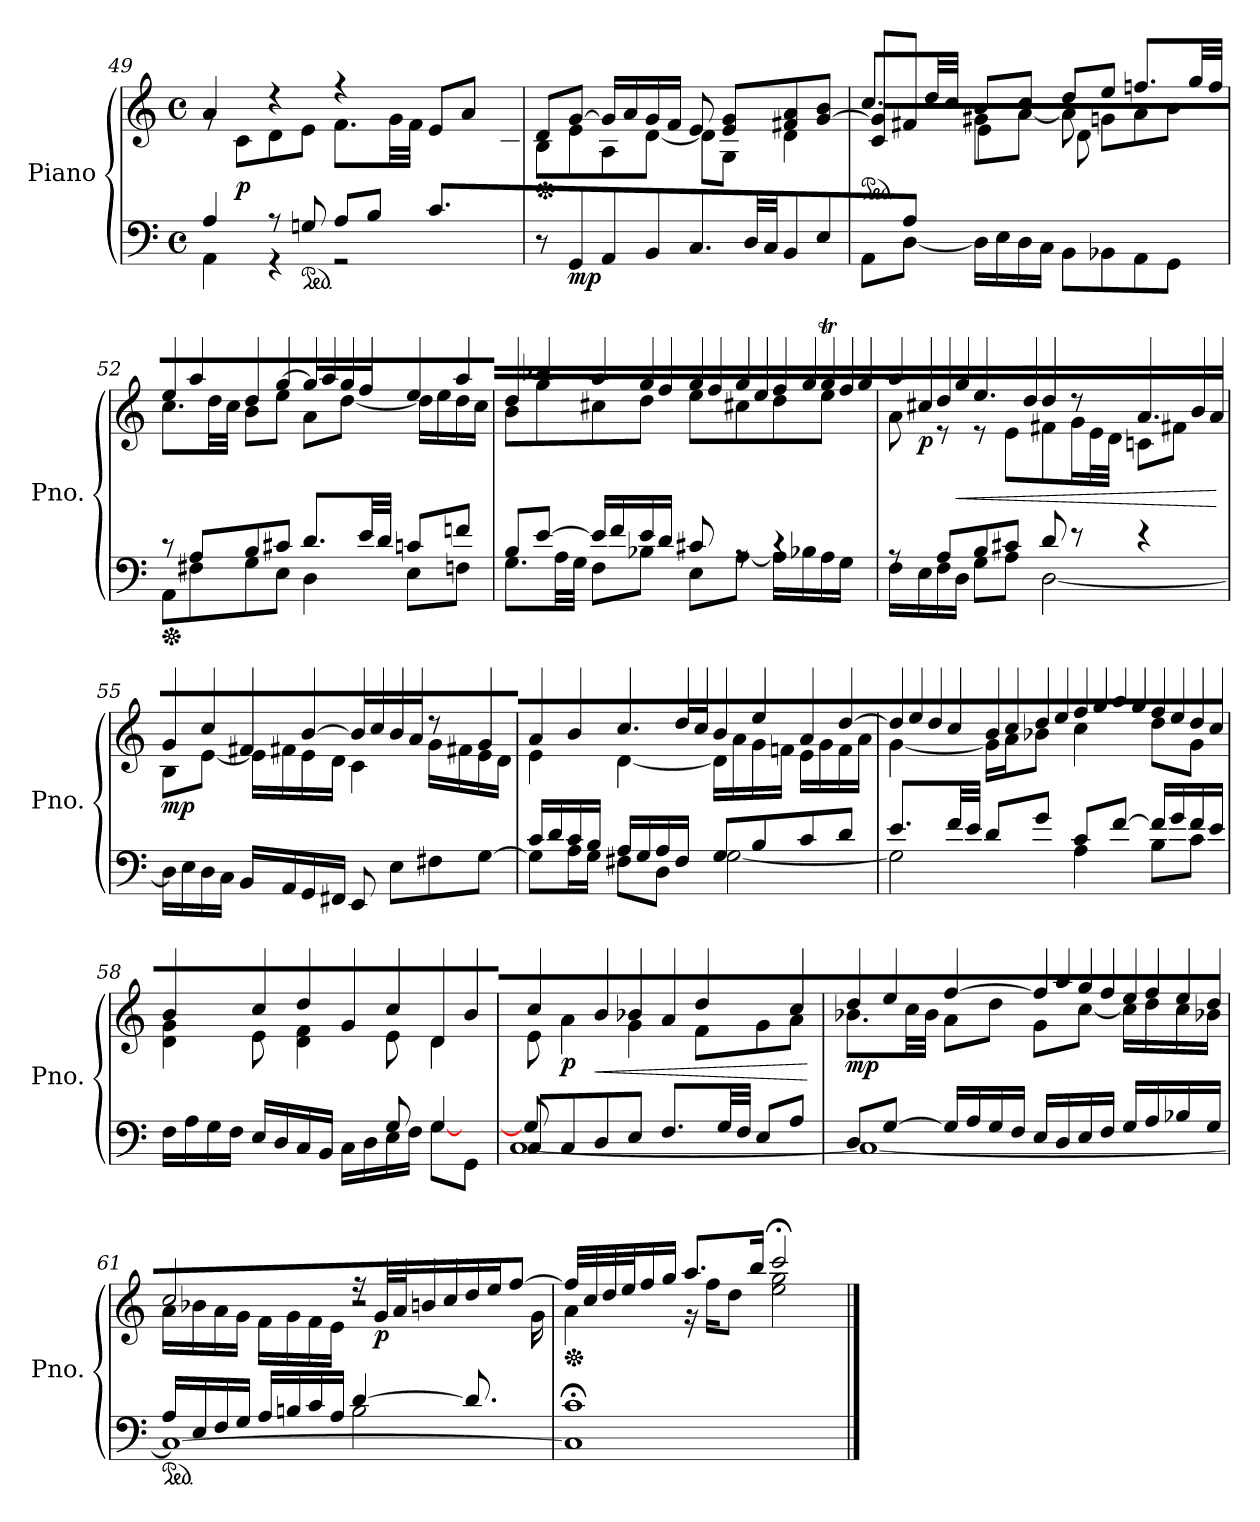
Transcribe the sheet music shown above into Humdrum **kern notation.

**kern	**kern	**dynam
*part1	*part1	*part1
*staff2	*staff1	*staff1/2
*I"Piano	*	*
*I'Pno.	*	*
!!LO:LB:g=z
*clefF4	*clefG2	*
*k[]	*k[]	*
*M4/4	*M4/4	*
*met(c)	*met(c)	*
=49	=49	=49
*^	*^	*
*	*	*	*^	*
4A/	4AA\	4a/	8rg	2...ryy	.
!	!	!	!	!	!LO:DY:b
.	.	.	8c\L	.	p
8r	4r	4r	8d\	.	.
*ped	*	*	*	*	*
8Gn/	.	.	8e\J	.	.
8A/L	2r	4r	8.f\L	.	.
8B/J	.	.	.	.	.
.	.	.	32g\LL	.	.
.	.	.	32f\JJJ	.	.
8.c/L	.	8e/L	4ryy	.	.
.	.	8a/J	.	.	.
16ryy	.	.	.	32d\LL	.
.	.	.	.	32c\JJJ	.
*v	*v	*	*	*	*
*	*v	*v	*v	*
=50	=50	=50
*	*Xped	*
*	*^	*
8r	8d/L	8B\L	.
!	!	!	!LO:DY:b=2
8GG/L	[8g/J	8e\	mp
8AA/	16g/LL]	8A\	.
.	16a/	.	.
8BB/J	16g/	[8d\J	.
.	16f/JJ	.	.
8.C/L	8e/	8d\L]	.
.	8e/ 8g/L	8G\J	.
32D/LL	.	.	.
32C/JJJ	.	.	.
8BB/L	8f#X/ 8a/	4d\	.
8E/J	[8g/ 8b/J	.	.
!!LO:LB:g=z
=51	=51	=51	=51
*^	*^	*^	*
*	*	*ped	*	*	*	*
8ryy	8AA\L	8.cc/L	8g/L]	4ryy	8c\L	.
8A/J	[8D\J	.	8f#X/J	.	2..ryy	.
.	.	32dd/LL	.	.	.	.
.	.	32cc/JJJ	.	.	.	.
16D\LL]	2.ryy	8b/L	8g#X\L	4e\	.	.
16E\	.	.	.	.	.	.
16D\	.	8cc/J	[8a\J	.	.	.
16C\JJ	.	.	.	.	.	.
8BB\L	.	8dd/L	8a\]	8d\	.	.
8BB-X\	.	8ee/J	8gn\L	4.ryy	.	.
8AA\	.	8.ffn/L	8a\	.	.	.
8GG\J	.	.	8b\J	.	.	.
.	.	32gg/LL	.	.	.	.
.	.	32ff/JJJ	.	.	.	.
*	*	*v	*v	*v	*v	*
=52	=52	=52	=52
*Xped	*	*	*
*	*	*^	*
8r	8AA\L	8ee/L	8.cc\L	.
8A/L	8F#X\	8aa/	.	.
.	.	.	32dd\LL	.
.	.	.	32cc\JJJ	.
8B/	8G\	8dd/	8b\L	.
8c#X/J	8E\J	[8gg/J	8ee\J	.
8.d/L	4D\	16gg/LL]	8a\L	.
.	.	16aa/	.	.
.	.	16gg/	[8dd\J	.
32e/LL	.	16ff/JJ	.	.
32d/JJJ	.	.	.	.
8cn/L	8E\L	8ee/L	16dd\LL]	.
.	.	.	16ee\	.
8fn/J	8Fn\J	8aa/J	16dd\	.
.	.	.	16cc\JJ	.
!!LO:PB:g=z	!!
=53	=53	=53	=53	=53
8B/L	8.G\L	8dd/L	8b\L	.
[8e/J	.	8bb-X/J	8gg\	.
.	32A\LL	.	.	.
.	32G\JJJ	.	.	.
16e/LL]	8F\L	8aa/L	8cc#X\	.
16f/	.	.	.	.
16e/	8B-X\J	16gg/L	8dd\J	.
16d/JJ	.	16ff/JJ	.	.
8c#X/	8E\L	16gg/LL	8ee\L	.
.	.	16ff/	.	.
8rA	[8A\J	16gg/	8cc#X\	.
.	.	16ee/JJ	.	.
4rc	16A\LL]	16ff/LL	8dd\	.
.	16B-X\	16gg/	.	.
.	16A\	16ggT/	8ee\J	.
.	16G\JJ	32ff/L	.	.
.	.	32gg/JJJ	.	.
=54	=54	=54	=54	=54
8rA	16F\LL	16aa/LL	8a\	.
!	!	!	!	!LO:DY:b
.	16E\	16cc#X/	.	p
8A/L	16F\	16dd/	8r	.
!	!	!	!	!LO:HP:b
.	16D\JJ	16gg/JJ	.	<
8B/	8G\L	8.ee/L	8r	.
8c#X/J	8A\J	.	8e\L	.
.	.	16dd/Jk	.	.
8d/	[2D\	8dd/	8f#X\	.
8r	.	8r	16g\L	.
.	.	.	32e\L	.
.	.	.	32d\JJJ	.
4r	.	8.a/L	8cn\L	.
.	.	.	8f#X\J	.
.	.	32b/LL	.	.
.	.	32a/JJJ	.	.
*v	*v	*	*	*
*	*v	*v	*
.	.	[
!!LO:LB:g=z
=55	=55	=55
*	*^	*
!	!	!	!LO:DY:b
16D\LL]	8g/L	8B\L	mp
16E\	.	.	.
16D\	8cc/	[8e\J	.
16C\JJ	.	.	.
16BB/LL	8f#X/	16e\LL]	.
16AA/	.	16f#X\	.
16GG/	[8b/J	16e\	.
16FF#X/JJ	.	16d\JJ	.
8EE/	16b/LL]	4c\	.
.	16cc/	.	.
8E\L	16b/	.	.
.	16a/JJ	.	.
8F#X\	8r	16g\LL	.
.	.	16f#X\	.
[8G\J	8g/	16e\	.
.	.	16d\JJ	.
=56	=56	=56	=56
*^	*	*	*
16c/LL	8G\L]	8a/L	4e\	.
16d/	.	.	.	.
16c/	16A\L	8b/J	.	.
16B/JJ	16G\JJ	.	.	.
16A/LL	8F#X\L	8.cc/L	[4d\	.
16G/	.	.	.	.
16A/	8D\J	.	.	.
16F#/JJ	.	32dd/LL	.	.
.	.	32cc/JJJ	.	.
8G/L	[2G\	8b/L	16d\LL]	.
.	.	.	16a\	.
8B/	.	8ee/	16g\	.
.	.	.	16fn\JJ	.
8c/	.	8a/	16e\LL	.
.	.	.	16g\	.
8d/J	.	[8dd/J	16f\	.
.	.	.	16a\JJ	.
!!LO:LB:g=z	!!
=57	=57	=57	=57	=57
8.e/L	2G\]	16dd/LL]	[4g\	.
.	.	16ee/	.	.
.	.	16dd/	.	.
32f/LL	.	16cc/JJ	.	.
32e/JJJ	.	.	.	.
8d/L	.	16b/LL	16g\LL]	.
.	.	16cc/	16a\J	.
8g/J	.	16dd/	8b-X\J	.
.	.	16ee/JJ	.	.
8c/L	4A\	16ff/LL	4cc\	.
.	.	16gg/	.	.
[8f/J	.	16aa/	.	.
.	.	16gg/JJ	.	.
16f/LL]	8B\L	16ff/LL	8dd\L	.
16g/	.	16ee/	.	.
16f/	8c\J	16dd/	8g\J	.
16e/JJ	.	16cc/JJ	.	.
=58	=58	=58	=58	=58
16F\LL	8ryy	4b/	4d\ 4g\	.
16A\	.	.	.	.
*v	*v	*	*	*
16G\	.	.	.
16F\JJ	.	.	.
16E/LL	8cc/L	8e\	.
16D/	.	.	.
16C/	8dd/J	4d\ 4f\	.
16BB/JJ	.	.	.
16C\LL	8g/L	.	.
16D\	.	.	.
*^	*	*	*
16E\	8G/	8cc/	8e\	.
16F\JJ	.	.	.	.
4G/	[8G\L	8d/	4d\	.
.	8GG\J	8b/J	.	.
!!LO:LB:g=z	!!
=59	=59	=59	=59	=59
*	*^	*	*	*
8C/L	[1C	8G/]	4cc/	8e\	.
!	!	!	!	!	!LO:DY:b
8C/	.	2..ryy	.	4a\	p
!	!	!	!	!	!LO:HP:b
8D/	.	.	8b/L	.	<
8E/J	.	.	8b-X/J	4g\	.
8.F/L	.	.	8a/	.	.
.	.	.	4dd/	8f\L	.
32G/LL	.	.	.	.	.
32F/JJJ	.	.	.	.	.
8E/L	.	.	.	8g\	.
8A/J	.	.	8cc/	8a\J	.
*v	*v	*v	*	*	*
*	*v	*v	*
.	.	[
=60	=60	=60
*^	*^	*
!	!	!	!	!LO:DY:b
8D/L	1C_	8dd/L	8.b-X\L	mp
[8G/J	.	8ee/J	.	.
.	.	.	32cc\LL	.
.	.	.	32b-\JJJ	.
16G/LL]	.	[4ff/	8a\L	.
16A/	.	.	.	.
16G/	.	.	8dd\J	.
16F/JJ	.	.	.	.
16E/LL	.	16ff/LL]	8g\L	.
16D/	.	16aa/	.	.
16E/	.	16gg/	[8cc\J	.
16F/JJ	.	16ff/JJ	.	.
16G/LL	.	16ee/LL	16cc\LL]	.
16A/	.	16ff/	16dd\	.
16B-X/	.	16ee/	16cc\	.
16G/JJ	.	16dd/JJ	16b-X\JJ	.
*v	*v	*	*	*
*	*v	*v	*
!!LO:LB:g=z
=61	=61	=61
*ped	*	*
*^	*^	*
*	*^	*	*^	*
16A/LL	2ryy	1C_	2cc/	16a\LL	2...ryy	.
16E/	.	.	.	16b-X\	.	.
16F/	.	.	.	16a\	.	.
16G/JJ	.	.	.	16g\JJ	.	.
16A/LL	.	.	.	16f\LL	.	.
16Bn/	.	.	.	16g\	.	.
16c/	.	.	.	16f\	.	.
16A/JJ	.	.	.	16e\JJ	.	.
[4d/	2B\	.	16r	2r	.	.
!	!	!	!	!	!	!LO:DY:b
.	.	.	32g/LLL	.	.	p
.	.	.	32a/J	.	.	.
.	.	.	16bn/	.	.	.
.	.	.	16cc/JJ	.	.	.
8.d/L]	.	.	16dd/LL	.	.	.
.	.	.	16ee/J	.	.	.
.	.	.	[8ff/J	.	.	.
16ryy	.	.	.	.	16g\Jk	.
*v	*v	*v	*	*	*	*
*	*v	*v	*v	*
=62	=62	=62
*	*Xped	*
*	*MM40	*
*	*^	*
1C];< 1c;<	32ff/LLL]	4a\	.
.	32cc/	.	.
.	32dd/	.	.
.	32ee/J	.	.
.	16ff/	.	.
.	16gg/JJ	.	.
*	*MM30	*	*
.	8.aa/L	16r	.
.	.	16ff\KL	.
.	.	8dd\J	.
.	16bb/Jk	.	.
*	*MM15	*	*
.	2ccc;</	2ee\ 2gg\	.
*	*v	*v	*
==	==	==
*-	*-	*-
